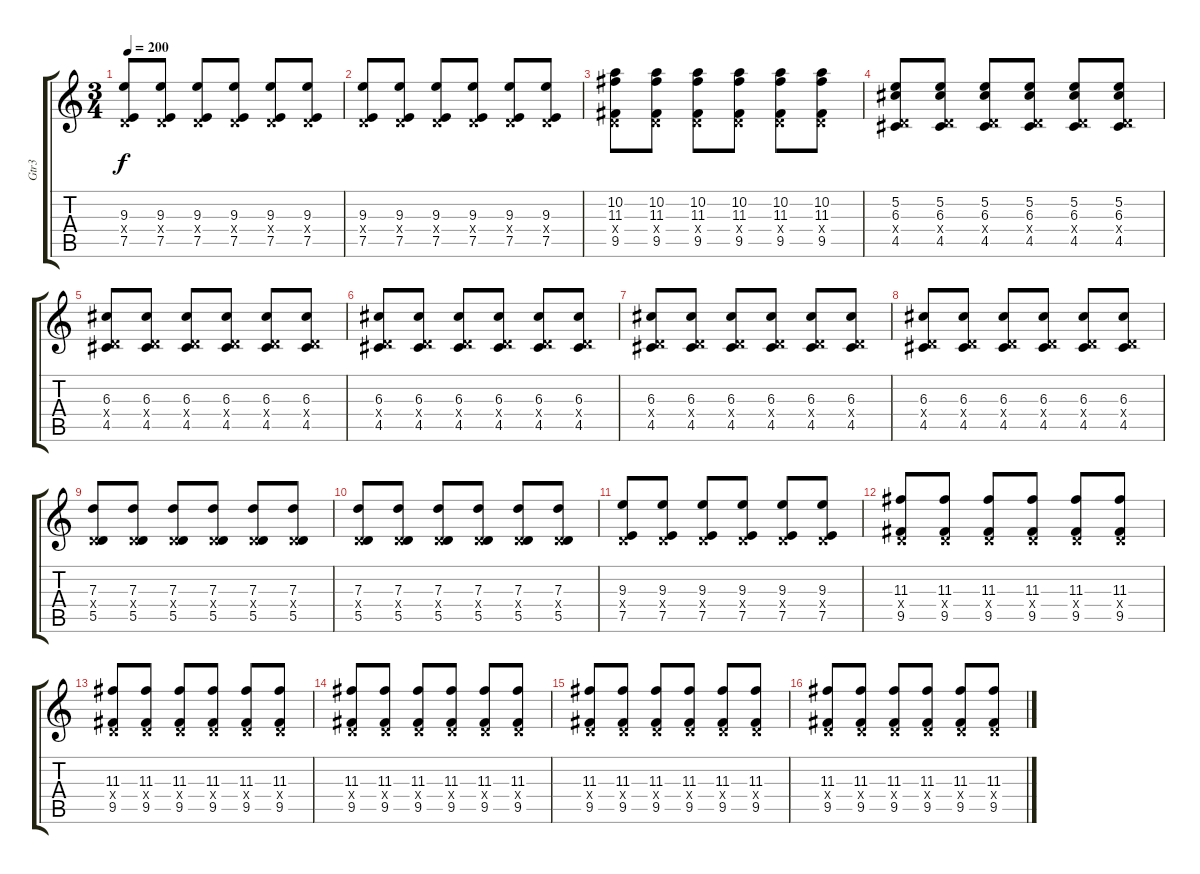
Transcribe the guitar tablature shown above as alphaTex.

\track ("Gtr3" "Gtr3") {instrument electricguitarjazz}
\staff {score tabs}
\tuning (E4 B3 G3 D3 A2 D2) {hide}
\ts (3 4)
\tempo 200
\clef g2
\ks c
(9.3 0.4{x} 7.5).8{dy f} (9.3 0.4{x} 7.5).8 (9.3 0.4{x} 7.5).8 (9.3 0.4{x} 7.5).8 (9.3 0.4{x} 7.5).8 (9.3 0.4{x} 7.5).8 |
(9.3 0.4{x} 7.5).8 (9.3 0.4{x} 7.5).8 (9.3 0.4{x} 7.5).8 (9.3 0.4{x} 7.5).8 (9.3 0.4{x} 7.5).8 (9.3 0.4{x} 7.5).8 |
(10.2 11.3 0.4{x} 9.5).8 (10.2 11.3 0.4{x} 9.5).8 (10.2 11.3 0.4{x} 9.5).8 (10.2 11.3 0.4{x} 9.5).8 (10.2 11.3 0.4{x} 9.5).8 (10.2 11.3 0.4{x} 9.5).8 |
(5.2 6.3 0.4{x} 4.5).8 (5.2 6.3 0.4{x} 4.5).8 (5.2 6.3 0.4{x} 4.5).8 (5.2 6.3 0.4{x} 4.5).8 (5.2 6.3 0.4{x} 4.5).8 (5.2 6.3 0.4{x} 4.5).8 |
(6.3 0.4{x} 4.5).8 (6.3 0.4{x} 4.5).8 (6.3 0.4{x} 4.5).8 (6.3 0.4{x} 4.5).8 (6.3 0.4{x} 4.5).8 (6.3 0.4{x} 4.5).8 |
(6.3 0.4{x} 4.5).8 (6.3 0.4{x} 4.5).8 (6.3 0.4{x} 4.5).8 (6.3 0.4{x} 4.5).8 (6.3 0.4{x} 4.5).8 (6.3 0.4{x} 4.5).8 |
(6.3 0.4{x} 4.5).8 (6.3 0.4{x} 4.5).8 (6.3 0.4{x} 4.5).8 (6.3 0.4{x} 4.5).8 (6.3 0.4{x} 4.5).8 (6.3 0.4{x} 4.5).8 |
(6.3 0.4{x} 4.5).8 (6.3 0.4{x} 4.5).8 (6.3 0.4{x} 4.5).8 (6.3 0.4{x} 4.5).8 (6.3 0.4{x} 4.5).8 (6.3 0.4{x} 4.5).8 |
(7.3 0.4{x} 5.5).8 (7.3 0.4{x} 5.5).8 (7.3 0.4{x} 5.5).8 (7.3 0.4{x} 5.5).8 (7.3 0.4{x} 5.5).8 (7.3 0.4{x} 5.5).8 |
(7.3 0.4{x} 5.5).8 (7.3 0.4{x} 5.5).8 (7.3 0.4{x} 5.5).8 (7.3 0.4{x} 5.5).8 (7.3 0.4{x} 5.5).8 (7.3 0.4{x} 5.5).8 |
(9.3 0.4{x} 7.5).8 (9.3 0.4{x} 7.5).8 (9.3 0.4{x} 7.5).8 (9.3 0.4{x} 7.5).8 (9.3 0.4{x} 7.5).8 (9.3 0.4{x} 7.5).8 |
(11.3 0.4{x} 9.5).8 (11.3 0.4{x} 9.5).8 (11.3 0.4{x} 9.5).8 (11.3 0.4{x} 9.5).8 (11.3 0.4{x} 9.5).8 (11.3 0.4{x} 9.5).8 |
(11.3 0.4{x} 9.5).8 (11.3 0.4{x} 9.5).8 (11.3 0.4{x} 9.5).8 (11.3 0.4{x} 9.5).8 (11.3 0.4{x} 9.5).8 (11.3 0.4{x} 9.5).8 |
(11.3 0.4{x} 9.5).8 (11.3 0.4{x} 9.5).8 (11.3 0.4{x} 9.5).8 (11.3 0.4{x} 9.5).8 (11.3 0.4{x} 9.5).8 (11.3 0.4{x} 9.5).8 |
(11.3 0.4{x} 9.5).8 (11.3 0.4{x} 9.5).8 (11.3 0.4{x} 9.5).8 (11.3 0.4{x} 9.5).8 (11.3 0.4{x} 9.5).8 (11.3 0.4{x} 9.5).8 |
(11.3 0.4{x} 9.5).8 (11.3 0.4{x} 9.5).8 (11.3 0.4{x} 9.5).8 (11.3 0.4{x} 9.5).8 (11.3 0.4{x} 9.5).8 (11.3 0.4{x} 9.5).8
